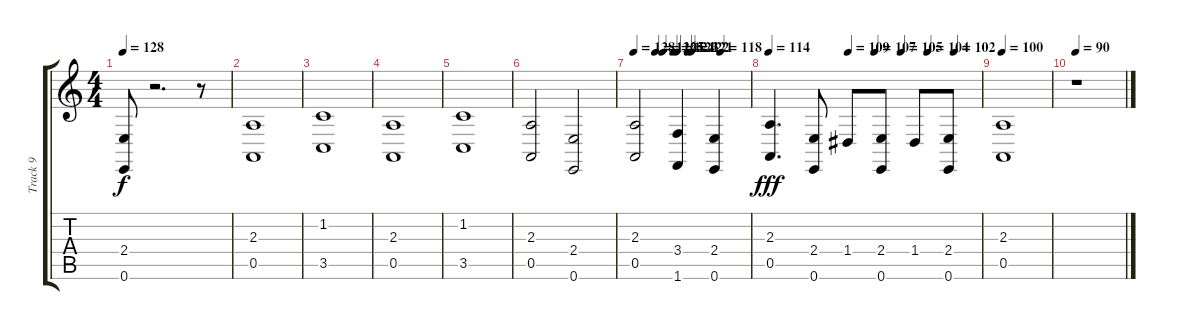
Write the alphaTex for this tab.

\track ("Track 9" "Track 9") {instrument stringensemble2}
\staff {score tabs}
\tuning (E4 B3 G3 D3 A2 E2) {hide}
\ts (4 4)
\tempo 128
\clef g2
\ks c
(2.4{t} 0.6{t}).8{dy f} r.2{d} r.8 |
(2.3 0.5).1 |
(1.2 3.5).1 |
(2.3 0.5).1 |
(1.2 3.5).1 |
(2.3 0.5).2 (2.4 0.6).2 |
\tempo 128
\tempo (126 0.1875)
\tempo (125 0.25)
\tempo (124 0.34375)
\tempo (123 0.375)
\tempo (122 0.46875)
\tempo (121 0.5)
\tempo (118 0.75)
(2.3 0.5).2 (3.4 1.6).4 (2.4 0.6).4 |
\tempo 114
\tempo (109 0.375)
\tempo (107 0.5)
\tempo (105 0.625)
\tempo (104 0.75)
\tempo (102 0.875)
(2.3 0.5).4{d dy fff} (2.4 0.6).8 1.4.8 (2.4 0.6).8 1.4.8 (2.4 0.6).8 |
\tempo 100
(2.3 0.5).1 |
\tempo 90
r.1
